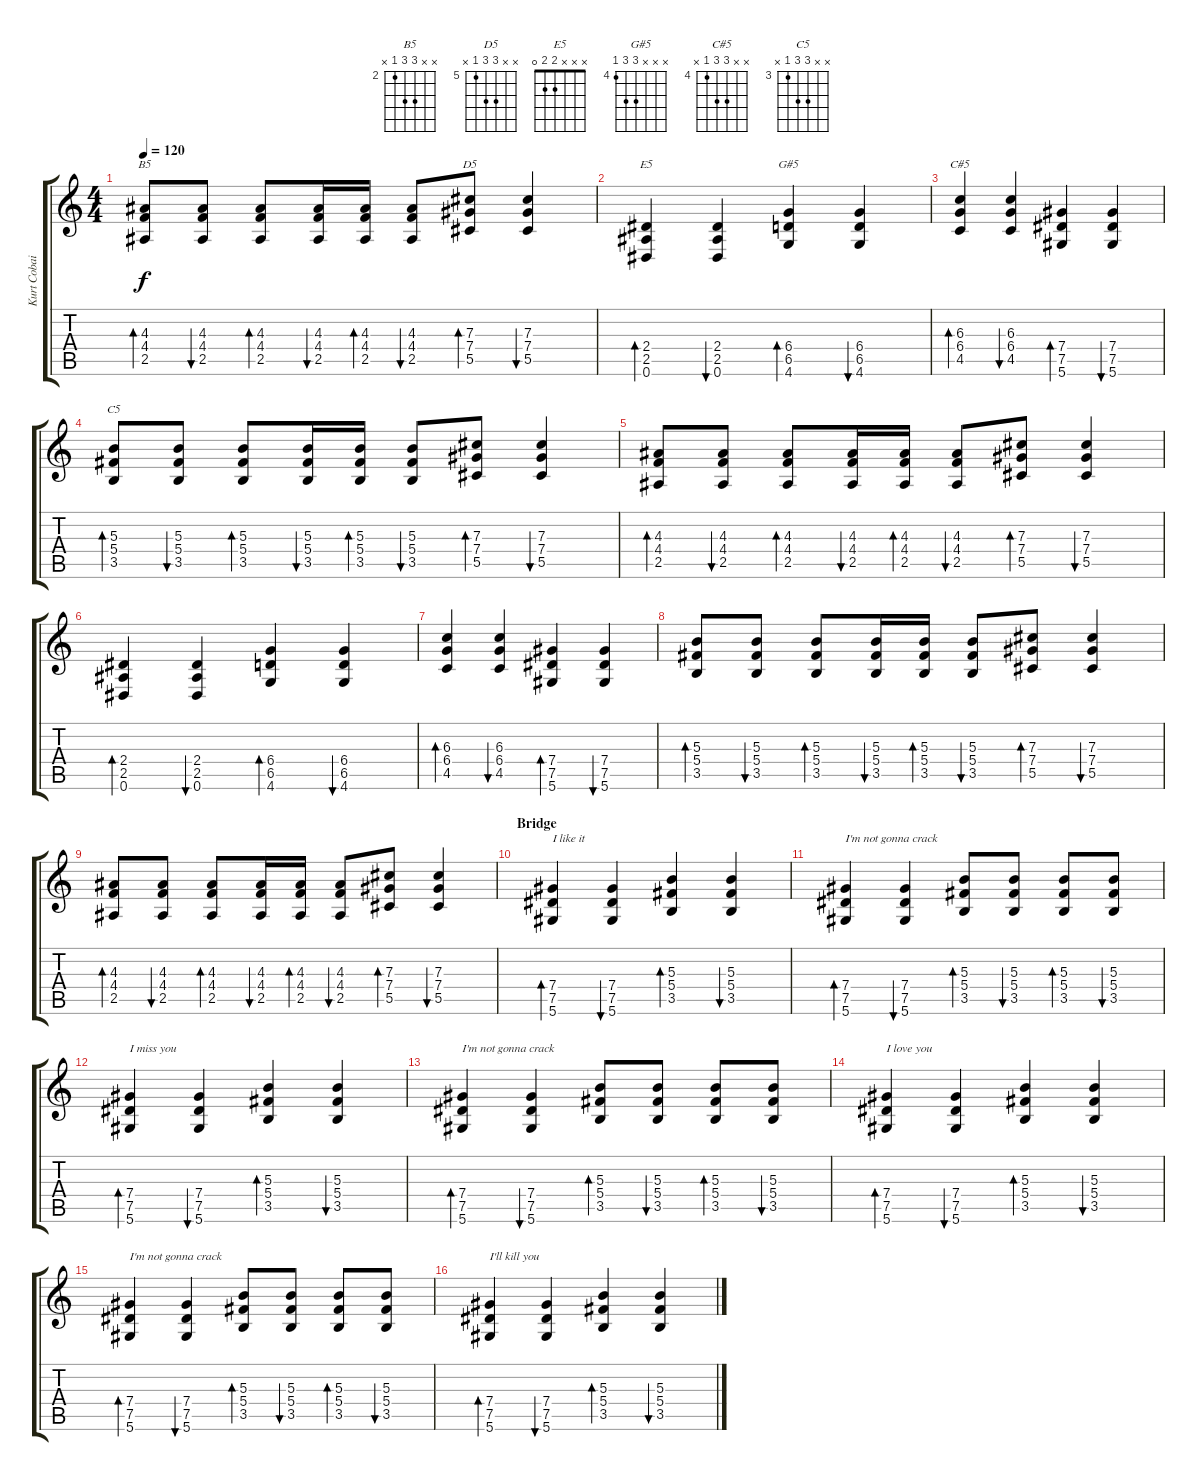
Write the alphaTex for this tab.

\track ("Kurt Cobain :Guitare:" "Kurt Cobai") {instrument electricguitarclean}
\staff {score tabs}
\tuning (Eb4 Bb3 Gb3 Db3 Ab2 Eb2) {hide}
\chord ("B5" x x 4 4 2 x) {firstfret 2}
\chord ("D5" x x 7 7 5 x) {firstfret 5}
\chord ("E5" x x x 2 2 0)
\chord ("G#5" x x x 6 6 4) {firstfret 4}
\chord ("C#5" x x 6 6 4 x) {firstfret 4}
\chord ("C5" x x 5 5 3 x) {firstfret 3}
\ts (4 4)
\tempo 120
\clef g2
\ks c
(4.3 4.4 2.5).8{bd 60 ch "B5" dy f} (4.3 4.4 2.5).8{bu 60} (4.3 4.4 2.5).8{bd 60} (4.3 4.4 2.5).16{bu 60} (4.3 4.4 2.5).16{bd 60} (4.3 4.4 2.5).8{bu 60} (7.3 7.4 5.5).8{bd 60 ch "D5"} (7.3 7.4 5.5).4{bu 60} |
(2.4 2.5 0.6).4{bd 60 ch "E5" instrument distortionguitar} (2.4 2.5 0.6).4{bu 60} (6.4 6.5 4.6).4{bd 60 ch "G#5"} (6.4 6.5 4.6).4{bu 60} |
(6.3 6.4 4.5).4{bd 60 ch "C#5"} (6.3 6.4 4.5).4{bu 60} (7.4 7.5 5.6).4{bd 60} (7.4 7.5 5.6).4{bu 60} |
(5.3 5.4 3.5).8{bd 60 ch "C5"} (5.3 5.4 3.5).8{bu 60} (5.3 5.4 3.5).8{bd 60} (5.3 5.4 3.5).16{bu 60} (5.3 5.4 3.5).16{bd 60} (5.3 5.4 3.5).8{bu 60} (7.3 7.4 5.5).8{bd 60} (7.3 7.4 5.5).4{bu 60} |
(4.3 4.4 2.5).8{bd 60} (4.3 4.4 2.5).8{bu 60} (4.3 4.4 2.5).8{bd 60} (4.3 4.4 2.5).16{bu 60} (4.3 4.4 2.5).16{bd 60} (4.3 4.4 2.5).8{bu 60} (7.3 7.4 5.5).8{bd 60} (7.3 7.4 5.5).4{bu 60} |
(2.4 2.5 0.6).4{bd 60 instrument distortionguitar} (2.4 2.5 0.6).4{bu 60} (6.4 6.5 4.6).4{bd 60} (6.4 6.5 4.6).4{bu 60} |
(6.3 6.4 4.5).4{bd 60} (6.3 6.4 4.5).4{bu 60} (7.4 7.5 5.6).4{bd 60} (7.4 7.5 5.6).4{bu 60} |
(5.3 5.4 3.5).8{bd 60} (5.3 5.4 3.5).8{bu 60} (5.3 5.4 3.5).8{bd 60} (5.3 5.4 3.5).16{bu 60} (5.3 5.4 3.5).16{bd 60} (5.3 5.4 3.5).8{bu 60} (7.3 7.4 5.5).8{bd 60} (7.3 7.4 5.5).4{bu 60} |
(4.3 4.4 2.5).8{bd 60} (4.3 4.4 2.5).8{bu 60} (4.3 4.4 2.5).8{bd 60} (4.3 4.4 2.5).16{bu 60} (4.3 4.4 2.5).16{bd 60} (4.3 4.4 2.5).8{bu 60} (7.3 7.4 5.5).8{bd 60} (7.3 7.4 5.5).4{bu 60} |
\section ("" "Bridge")
(7.4 7.5 5.6).4{bd 60 txt "I like it" instrument distortionguitar} (7.4 7.5 5.6).4{bu 60} (5.3 5.4 3.5).4{bd 60} (5.3 5.4 3.5).4{bu 60} |
(7.4 7.5 5.6).4{bd 60 txt "I'm not gonna crack"} (7.4 7.5 5.6).4{bu 60} (5.3 5.4 3.5).8{bd 60} (5.3 5.4 3.5).8{bu 60} (5.3 5.4 3.5).8{bd 60} (5.3 5.4 3.5).8{bu 60} |
(7.4 7.5 5.6).4{bd 60 txt "I miss you" instrument distortionguitar} (7.4 7.5 5.6).4{bu 60} (5.3 5.4 3.5).4{bd 60} (5.3 5.4 3.5).4{bu 60} |
(7.4 7.5 5.6).4{bd 60 txt "I'm not gonna crack"} (7.4 7.5 5.6).4{bu 60} (5.3 5.4 3.5).8{bd 60} (5.3 5.4 3.5).8{bu 60} (5.3 5.4 3.5).8{bd 60} (5.3 5.4 3.5).8{bu 60} |
(7.4 7.5 5.6).4{bd 60 txt "I love you" instrument distortionguitar} (7.4 7.5 5.6).4{bu 60} (5.3 5.4 3.5).4{bd 60} (5.3 5.4 3.5).4{bu 60} |
(7.4 7.5 5.6).4{bd 60 txt "I'm not gonna crack"} (7.4 7.5 5.6).4{bu 60} (5.3 5.4 3.5).8{bd 60} (5.3 5.4 3.5).8{bu 60} (5.3 5.4 3.5).8{bd 60} (5.3 5.4 3.5).8{bu 60} |
(7.4 7.5 5.6).4{bd 60 txt "I'll kill you" instrument distortionguitar} (7.4 7.5 5.6).4{bu 60} (5.3 5.4 3.5).4{bd 60} (5.3 5.4 3.5).4{bu 60}
